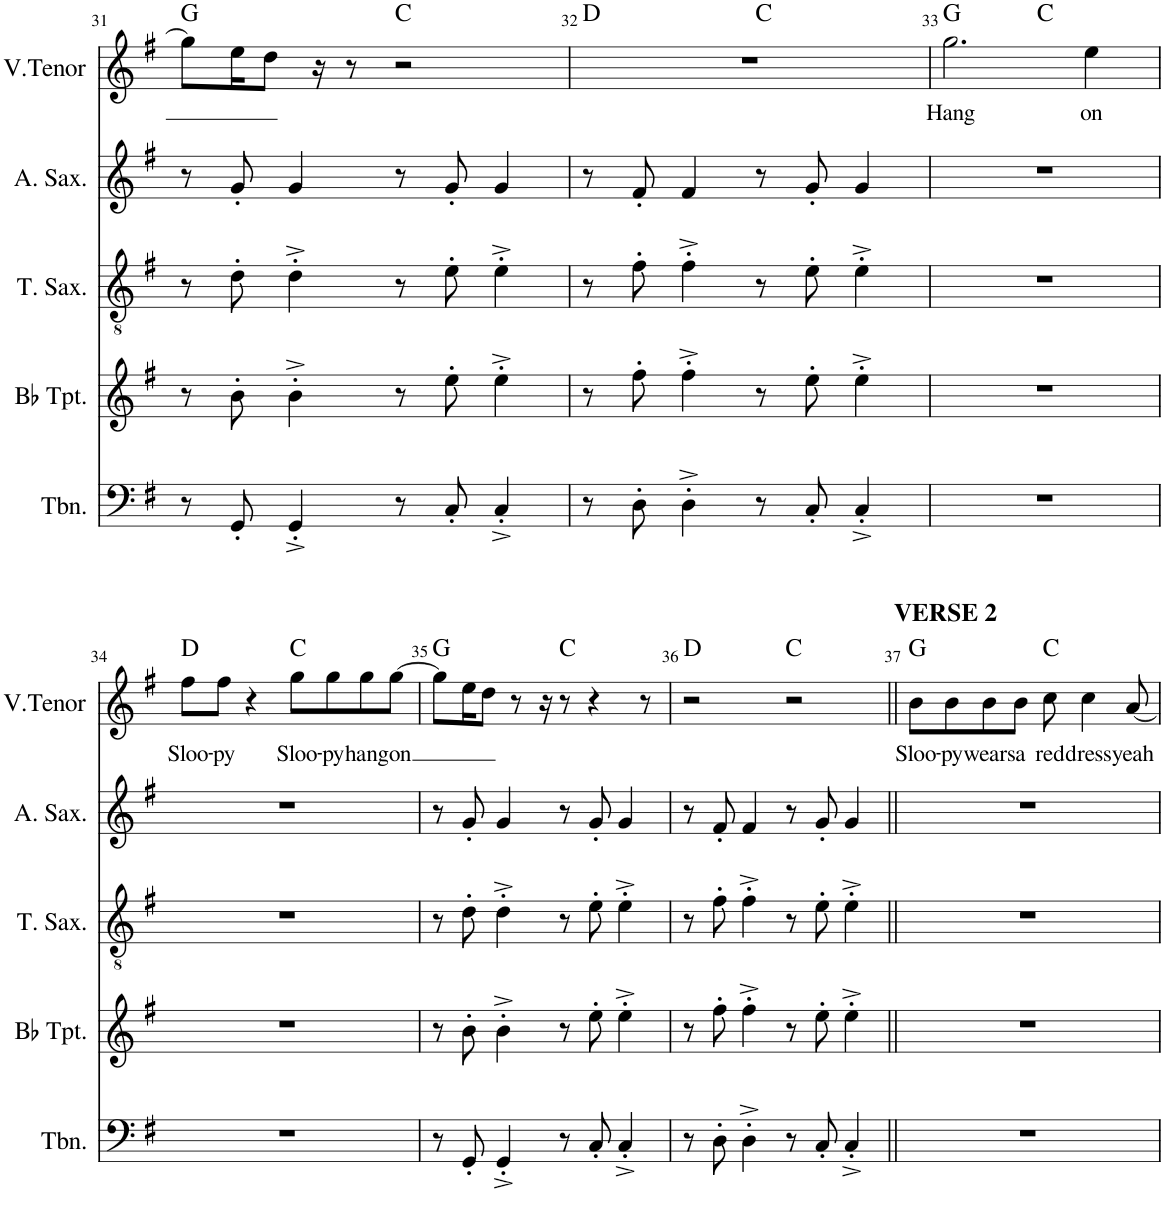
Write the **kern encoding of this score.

**kern	**kern	**kern	**kern	**kern	**text	**harte
*part5	*part4	*part3	*part2	*part1	*part1	*part1
*staff5	*staff4	*staff3	*staff2	*staff1	*staff1	*
*I"Trombone	*I"Bb Trumpet	*I"Tenor Saxophone	*I"Alto Saxophone	*I"V. Tenor	*	*
*I'Tbn.	*I'Bb Tpt.	*I'T. Sax.	*I'A. Sax.	*I'V.Tenor	*	*
!!LO:PB:g=z
*clefF4	*clefG2	*clefGv2	*clefG2	*clefG2	*	*
*	*ITrd1c2	*ITrd8c14	*ITrd5c9	*	*	*
*k[f#]	*k[f#]	*k[f#]	*k[f#]	*k[f#]	*	*
*M4/4	*M4/4	*M4/4	*M4/4	*M4/4	*	*
=31	=31	=31	=31	=31	=31	=31
8r	8r	8r	8r	8gg\L]	.	G:maj
8GG'/	8b'\	8d'\	8g'/	16ee\K	.	.
.	.	.	.	8dd\J	.	.
4GG'^/	4b'^\	4d'^\	4g/	.	.	.
.	.	.	.	16r	.	.
.	.	.	.	8r	.	.
8r	8r	8r	8r	2r	.	C:maj
8C'/	8ee'\	8e'\	8g'/	.	.	.
4C'^/	4ee'^\	4e'^\	4g/	.	.	.
=32	=32	=32	=32	=32	=32	=32
*	*	*	*	*^	*	*
8r	8r	8r	8r	1r	2ryy	.	D:maj
8D'\	8ff#'\	8f#'\	8f#'/	.	.	.	.
4D'^\	4ff#'^\	4f#'^\	4f#/	.	.	.	.
8r	8r	8r	8r	.	2ryy	.	C:maj
8C'/	8ee'\	8e'\	8g'/	.	.	.	.
4C'^/	4ee'^\	4e'^\	4g/	.	.	.	.
=33	=33	=33	=33	=33	=33	=33	=33
!	!	!	!	!	!	!LO:LY:b	!
1r	1r	1r	1r	2.gg\	2ryy	Hang	G:maj
.	.	.	.	.	2ryy	.	C:maj
!	!	!	!	!	!	!LO:LY:b	!
.	.	.	.	4ee\	.	on	.
!!LO:LB:g=z
=34	=34	=34	=34	=34	=34	=34	=34
!	!	!	!	!	!	!LO:LY:b	!
*	*	*	*	*v	*v	*	*
1r	1r	1r	1r	8ff#\L	Sloo-	D:maj
!	!	!	!	!	!LO:LY:b	!
.	.	.	.	8ff#\J	-py	.
.	.	.	.	4r	.	.
!	!	!	!	!	!LO:LY:b	!
.	.	.	.	8gg\L	Sloo-	C:maj
!	!	!	!	!	!LO:LY:b	!
.	.	.	.	8gg\	-py	.
!	!	!	!	!	!LO:LY:b	!
.	.	.	.	8gg\	hang	.
!	!	!	!	!	!LO:LY:b	!
.	.	.	.	[8gg\J	on	.
=35	=35	=35	=35	=35	=35	=35
8r	8r	8r	8r	8gg\L]	.	G:maj
8GG'/	8b'\	8d'\	8g'/	16ee\K	.	.
.	.	.	.	8dd\J	.	.
4GG'^/	4b'^\	4d'^\	4g/	.	.	.
.	.	.	.	8r	.	.
.	.	.	.	16r	.	.
8r	8r	8r	8r	8r	.	C:maj
8C'/	8ee'\	8e'\	8g'/	4r	.	.
4C'^/	4ee'^\	4e'^\	4g/	.	.	.
.	.	.	.	8r	.	.
=36	=36	=36	=36	=36	=36	=36
8r	8r	8r	8r	2r	.	D:maj
8D'\	8ff#'\	8f#'\	8f#'/	.	.	.
4D'^\	4ff#'^\	4f#'^\	4f#/	.	.	.
8r	8r	8r	8r	2r	.	C:maj
8C'/	8ee'\	8e'\	8g'/	.	.	.
4C'^/	4ee'^\	4e'^\	4g/	.	.	.
=37||	=37||	=37||	=37||	=37||	=37||	=37||
!	!	!	!	!LO:TX:a:B:t=VERSE 2	!	!
!	!	!	!	!	!LO:LY:b	!
1r	1r	1r	1r	8b\L	Sloo-	G:maj
!	!	!	!	!	!LO:LY:b	!
.	.	.	.	8b\	-py	.
!	!	!	!	!	!LO:LY:b	!
.	.	.	.	8b\	wears	.
!	!	!	!	!	!LO:LY:b	!
.	.	.	.	8b\J	a	.
!	!	!	!	!	!LO:LY:b	!
.	.	.	.	8cc\	red	C:maj
!	!	!	!	!	!LO:LY:b	!
.	.	.	.	4cc\	dress	.
!	!	!	!	!	!LO:LY:b	!
.	.	.	.	[8a/	yeah	.
=	=	=	=	=	=	=
*-	*-	*-	*-	*-	*-	*-
